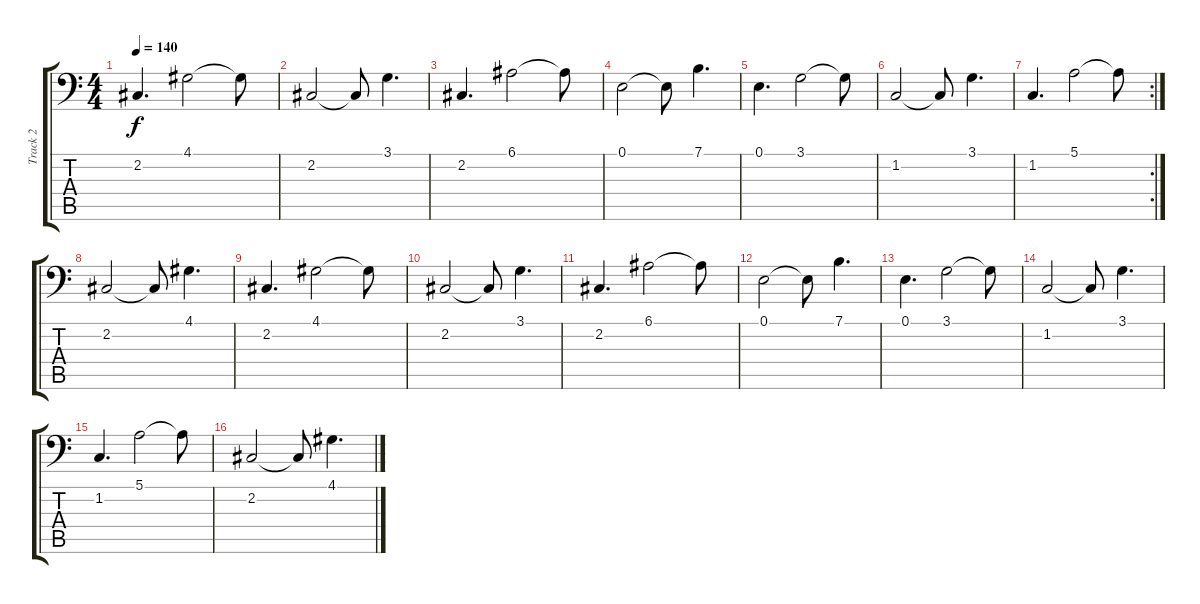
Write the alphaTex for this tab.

\track ("Track 2" "Track 2") {instrument electricguitarjazz}
\staff {score tabs}
\tuning (E2 B1 G1 D1 A0 E0) {hide}
\ts (4 4)
\tempo 140
\clef f4
\ks c
2.2.4{d dy f} 4.1.2 4.1{t}.8 |
2.2.2 2.2{t}.8 3.1.4{d} |
2.2.4{d} 6.1.2 6.1{t}.8 |
0.1.2 0.1{t}.8 7.1.4{d} |
0.1.4{d} 3.1.2 3.1{t}.8 |
1.2.2 1.2{t}.8 3.1.4{d} |
\rc 2
1.2.4{d} 5.1.2 5.1{t}.8 |
2.2.2 2.2{t}.8 4.1.4{d} |
2.2.4{d} 4.1.2 4.1{t}.8 |
2.2.2 2.2{t}.8 3.1.4{d} |
2.2.4{d} 6.1.2 6.1{t}.8 |
0.1.2 0.1{t}.8 7.1.4{d} |
0.1.4{d} 3.1.2 3.1{t}.8 |
1.2.2 1.2{t}.8 3.1.4{d} |
1.2.4{d} 5.1.2 5.1{t}.8 |
2.2.2 2.2{t}.8 4.1.4{d}
